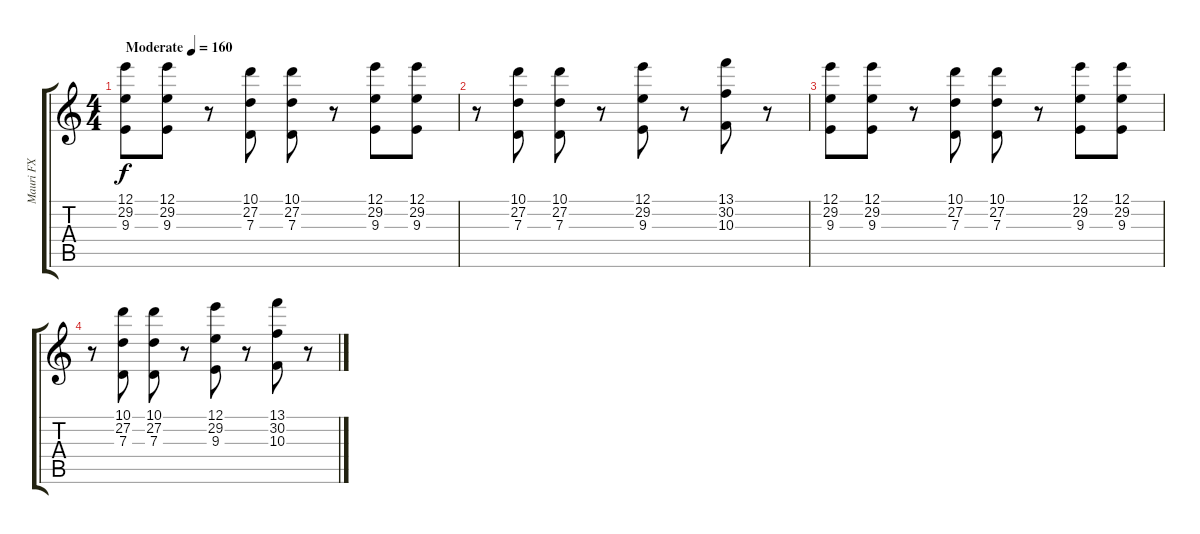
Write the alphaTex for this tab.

\track ("Mauri FX" "Mauri FX") {instrument electricpiano1}
\staff {score tabs}
\tuning (E4 B3 G3 D3 A2 E2) {hide}
\ts (4 4)
\tempo (160 "Moderate")
\clef g2
\ks c
(12.1 29.2 9.3).8{dy f balance 16 instrument electricpiano1} (12.1 29.2 9.3).8 r.8 (10.1 27.2 7.3).8{balance 0} (10.1 27.2 7.3).8 r.8 (12.1 29.2 9.3).8{balance 16} (12.1 29.2 9.3).8 |
r.8 (10.1 27.2 7.3).8{balance 0} (10.1 27.2 7.3).8 r.8 (12.1 29.2 9.3).8{balance 16} r.8 (13.1 30.2 10.3).8 r.8 |
(12.1 29.2 9.3).8{balance 16} (12.1 29.2 9.3).8 r.8 (10.1 27.2 7.3).8{balance 0} (10.1 27.2 7.3).8 r.8 (12.1 29.2 9.3).8{balance 16} (12.1 29.2 9.3).8 |
r.8 (10.1 27.2 7.3).8{balance 0} (10.1 27.2 7.3).8 r.8 (12.1 29.2 9.3).8{balance 16} r.8 (13.1 30.2 10.3).8 r.8
